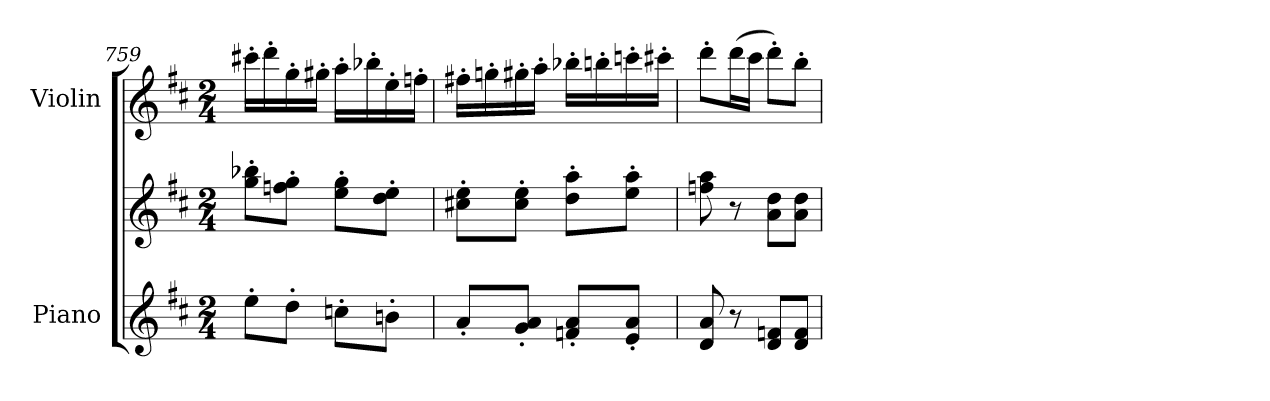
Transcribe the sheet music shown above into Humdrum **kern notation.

**kern	**kern	**kern
*part2	*part2	*part1
*staff3	*staff2	*staff1
*I"Piano	*	*I"Violin
*I'Pno.	*	*I'Vln.
*clefG2	*clefG2	*clefG2
*k[f#c#]	*k[f#c#]	*k[f#c#]
*M2/4	*M2/4	*M2/4
=759	=759	=759
8ee'\L	8gg\' 8bb-X\'L	16ccc#X'\LL
.	.	16ddd'\
8dd'\J	8ffn\' 8gg\'J	16gg'\
.	.	16gg#X'\JJ
8ccn'\L	8ee\' 8gg\'L	16aa'\LL
.	.	16bb-X'\
8bn'\J	8dd\' 8ee\'J	16ee'\
.	.	16ffn'\JJ
!!LO:LB:g=z
=760	=760	=760
8a'/L	8cc#X\' 8ee\'L	16ff#X'\LL
.	.	16ggn'\
8g/' 8a/'J	8cc#\' 8ee\'J	16gg#X'\
.	.	16aa'\JJ
8fn/' 8a/'L	8dd\' 8aa\'L	16bb-X'\LL
.	.	16bbn'\
8e/' 8a/'J	8ee\' 8aa\'J	16cccn'\
.	.	16ccc#X'\JJ
=761	=761	=761
8d/ 8a/	8ffn\ 8aa\	8ddd'\L
8r	8r	(16ddd\L
.	.	16ccc#\JJ
8d/ 8fn/L	8a\ 8dd\L	8ddd'\L)
8d/ 8f/J	8a\ 8dd\J	8bb'\J
=	=	=
*-	*-	*-
